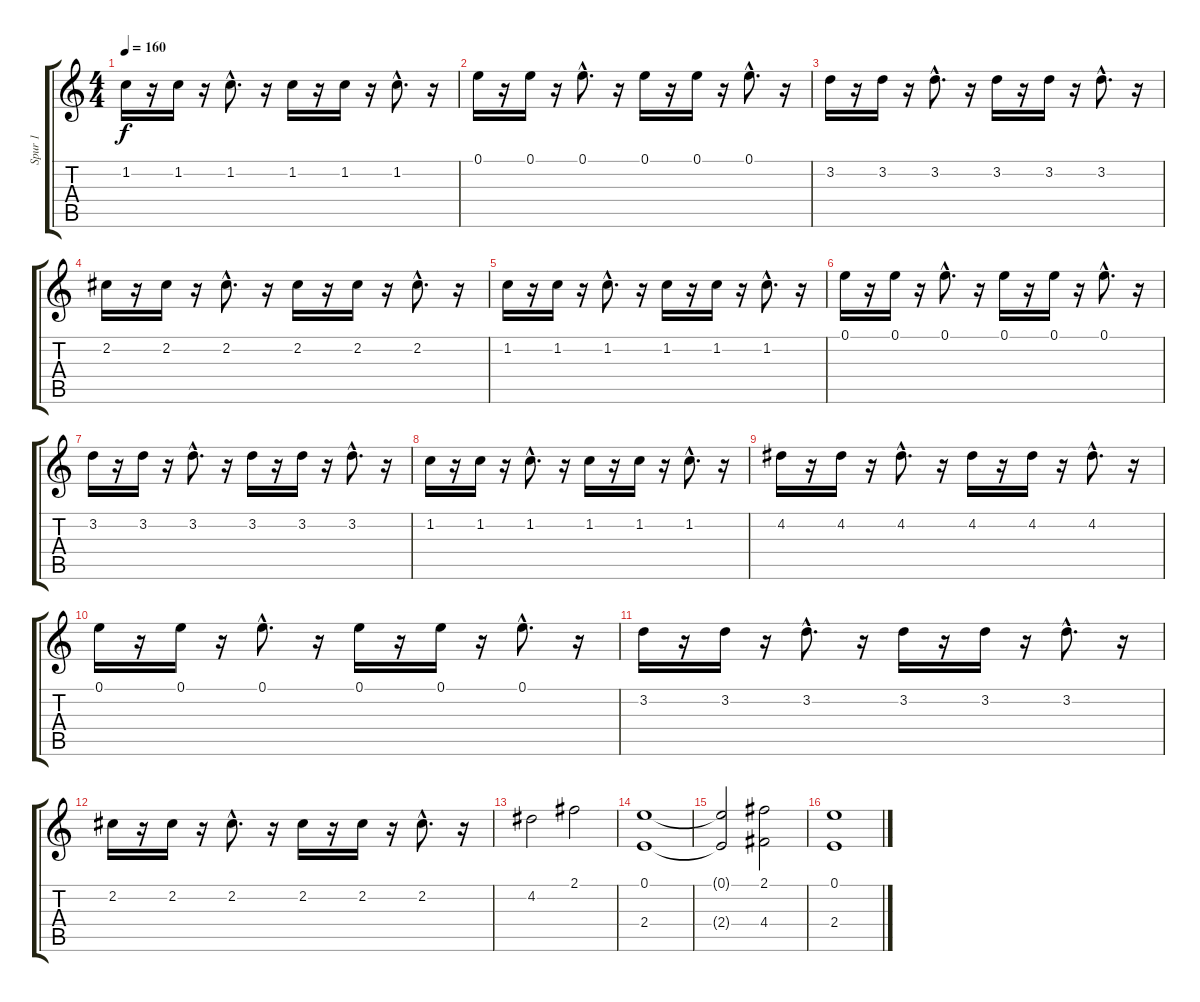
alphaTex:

\track ("Spur 1" "Spur 1") {instrument electricguitarclean}
\staff {score tabs}
\tuning (E4 B3 G3 D3 A2 E2) {hide}
\ts (4 4)
\tempo 160
\clef g2
\ks c
1.2.16{dy f} r.16 1.2.16 r.16 1.2{hac}.8{d} r.16 1.2.16 r.16 1.2.16 r.16 1.2{hac}.8{d} r.16 |
0.1.16 r.16 0.1.16 r.16 0.1{hac}.8{d} r.16 0.1.16 r.16 0.1.16 r.16 0.1{hac}.8{d} r.16 |
3.2.16 r.16 3.2.16 r.16 3.2{hac}.8{d} r.16 3.2.16 r.16 3.2.16 r.16 3.2{hac}.8{d} r.16 |
2.2.16 r.16 2.2.16 r.16 2.2{hac}.8{d} r.16 2.2.16 r.16 2.2.16 r.16 2.2{hac}.8{d} r.16 |
1.2.16 r.16 1.2.16 r.16 1.2{hac}.8{d} r.16 1.2.16 r.16 1.2.16 r.16 1.2{hac}.8{d} r.16 |
0.1.16 r.16 0.1.16 r.16 0.1{hac}.8{d} r.16 0.1.16 r.16 0.1.16 r.16 0.1{hac}.8{d} r.16 |
3.2.16 r.16 3.2.16 r.16 3.2{hac}.8{d} r.16 3.2.16 r.16 3.2.16 r.16 3.2{hac}.8{d} r.16 |
1.2.16 r.16 1.2.16 r.16 1.2{hac}.8{d} r.16 1.2.16 r.16 1.2.16 r.16 1.2{hac}.8{d} r.16 |
4.2.16 r.16 4.2.16 r.16 4.2{hac}.8{d} r.16 4.2.16 r.16 4.2.16 r.16 4.2{hac}.8{d} r.16 |
0.1.16 r.16 0.1.16 r.16 0.1{hac}.8{d} r.16 0.1.16 r.16 0.1.16 r.16 0.1{hac}.8{d} r.16 |
3.2.16 r.16 3.2.16 r.16 3.2{hac}.8{d} r.16 3.2.16 r.16 3.2.16 r.16 3.2{hac}.8{d} r.16 |
2.2.16 r.16 2.2.16 r.16 2.2{hac}.8{d} r.16 2.2.16 r.16 2.2.16 r.16 2.2{hac}.8{d} r.16 |
4.2.2 2.1.2 |
(0.1 2.4).1 |
(0.1{t} 2.4{t}).2 (2.1 4.4).2 |
(0.1 2.4).1
